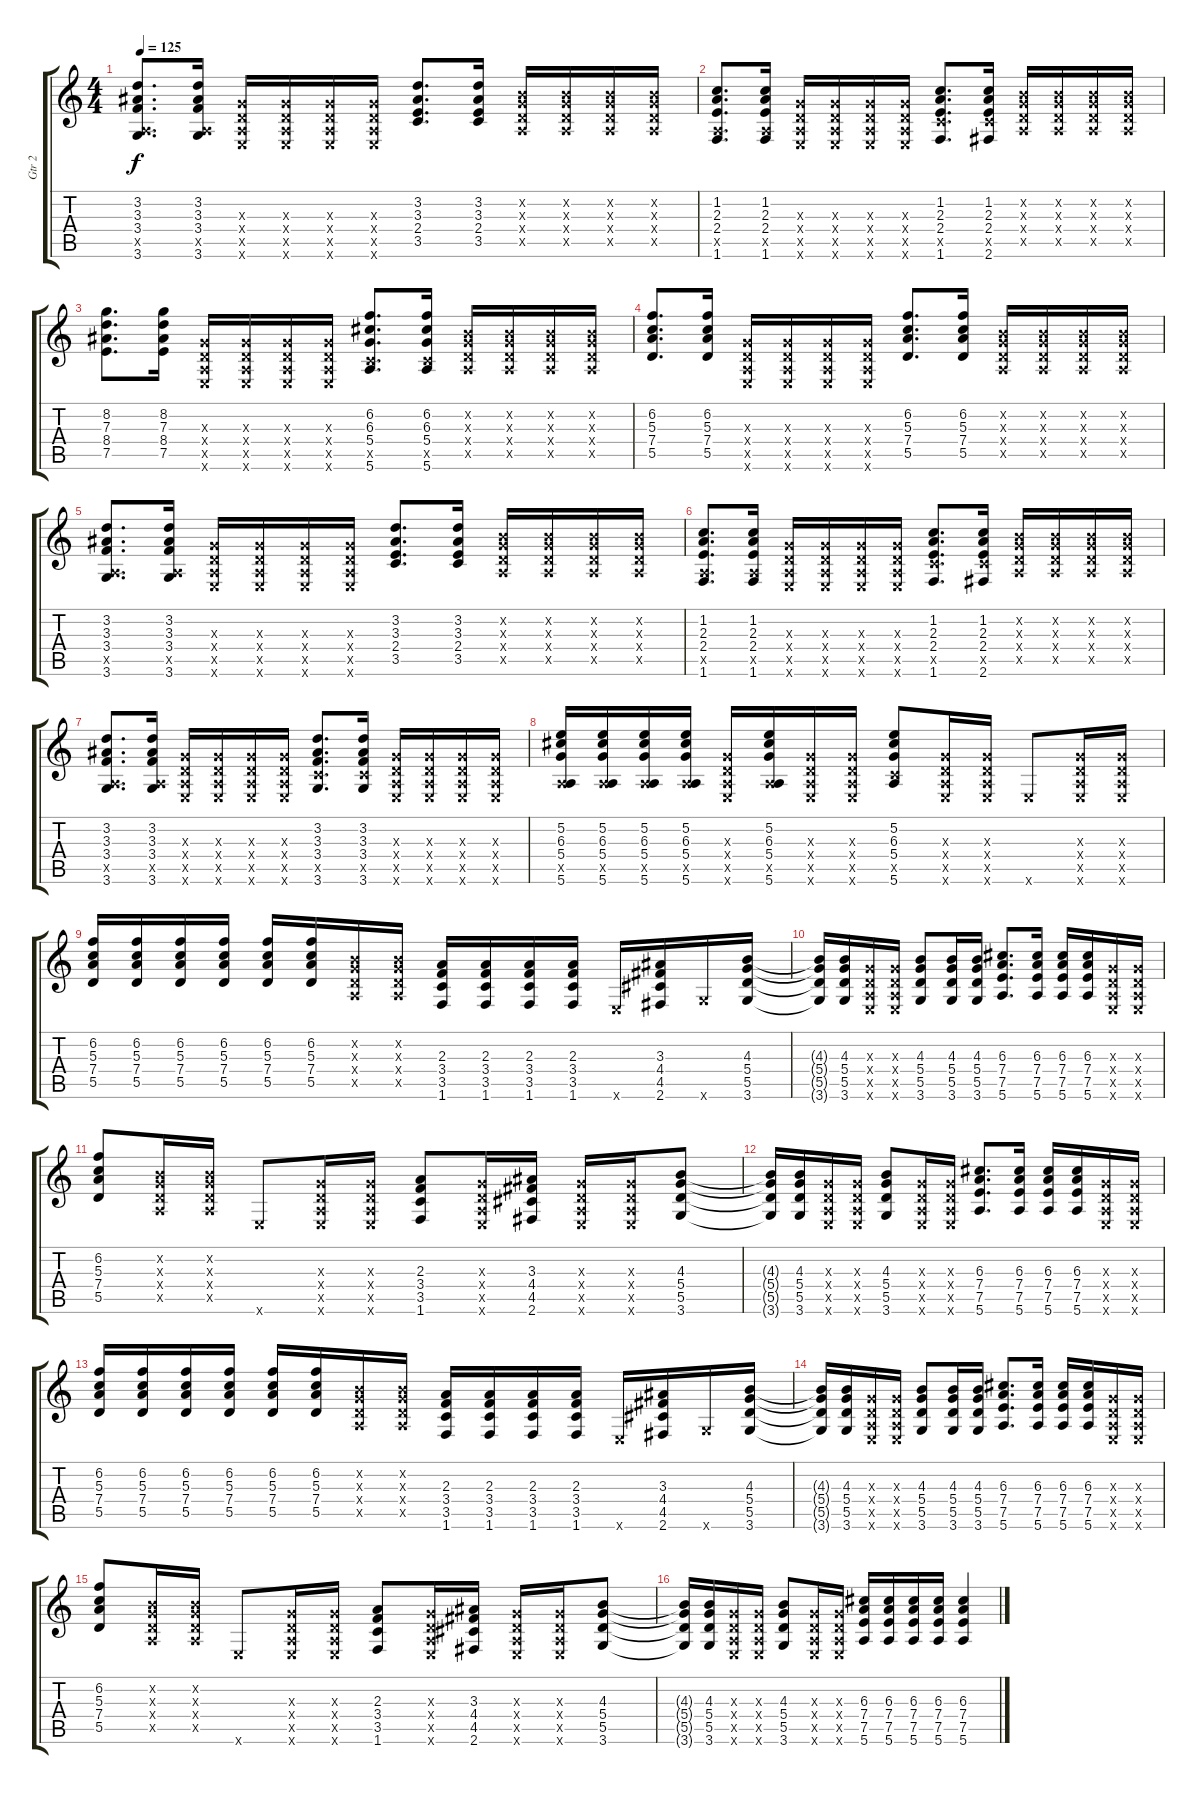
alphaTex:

\track ("Gtr 2" "Gtr 2") {instrument acousticguitarsteel}
\staff {score tabs}
\tuning (E4 B3 G3 D3 A2 E2) {hide}
\ts (4 4)
\tempo 125
\clef g2
\ks c
(3.2 3.3 3.4 0.5{x} 3.6).8{d dy f} (3.2 3.3 3.4 0.5{x} 3.6).16 (0.3{x} 0.4{x} 0.5{x} 0.6{x}).16 (0.3{x} 0.4{x} 0.5{x} 0.6{x}).16 (0.3{x} 0.4{x} 0.5{x} 0.6{x}).16 (0.3{x} 0.4{x} 0.5{x} 0.6{x}).16 (3.2 3.3 2.4 3.5).8{d} (3.2 3.3 2.4 3.5).16 (0.2{x} 0.3{x} 0.4{x} 0.5{x}).16 (0.2{x} 0.3{x} 0.4{x} 0.5{x}).16 (0.2{x} 0.3{x} 0.4{x} 0.5{x}).16 (0.2{x} 0.3{x} 0.4{x} 0.5{x}).16 |
(1.2 2.3 2.4 0.5{x} 1.6).8{d} (1.2 2.3 2.4 0.5{x} 1.6).16 (0.3{x} 0.4{x} 0.5{x} 0.6{x}).16 (0.3{x} 0.4{x} 0.5{x} 0.6{x}).16 (0.3{x} 0.4{x} 0.5{x} 0.6{x}).16 (0.3{x} 0.4{x} 0.5{x} 0.6{x}).16 (1.2 2.3 2.4 3.5{x} 1.6).8{d} (1.2 2.3 2.4 3.5{x} 2.6).16 (0.2{x} 0.3{x} 0.4{x} 0.5{x}).16 (0.2{x} 0.3{x} 0.4{x} 0.5{x}).16 (0.2{x} 0.3{x} 0.4{x} 0.5{x}).16 (0.2{x} 0.3{x} 0.4{x} 0.5{x}).16 |
(8.2 7.3 8.4 7.5).8{d} (8.2 7.3 8.4 7.5).16 (0.3{x} 0.4{x} 0.5{x} 0.6{x}).16 (0.3{x} 0.4{x} 0.5{x} 0.6{x}).16 (0.3{x} 0.4{x} 0.5{x} 0.6{x}).16 (0.3{x} 0.4{x} 0.5{x} 0.6{x}).16 (6.2 6.3 5.4 3.5{x} 5.6).8{d} (6.2 6.3 5.4 3.5{x} 5.6).16 (0.2{x} 0.3{x} 0.4{x} 0.5{x}).16 (0.2{x} 0.3{x} 0.4{x} 0.5{x}).16 (0.2{x} 0.3{x} 0.4{x} 0.5{x}).16 (0.2{x} 0.3{x} 0.4{x} 0.5{x}).16 |
(6.2 5.3 7.4 5.5).8{d} (6.2 5.3 7.4 5.5).16 (0.3{x} 0.4{x} 0.5{x} 0.6{x}).16 (0.3{x} 0.4{x} 0.5{x} 0.6{x}).16 (0.3{x} 0.4{x} 0.5{x} 0.6{x}).16 (0.3{x} 0.4{x} 0.5{x} 0.6{x}).16 (6.2 5.3 7.4 5.5).8{d} (6.2 5.3 7.4 5.5).16 (0.2{x} 0.3{x} 0.4{x} 0.5{x}).16 (0.2{x} 0.3{x} 0.4{x} 0.5{x}).16 (0.2{x} 0.3{x} 0.4{x} 0.5{x}).16 (0.2{x} 0.3{x} 0.4{x} 0.5{x}).16 |
(3.2 3.3 3.4 0.5{x} 3.6).8{d} (3.2 3.3 3.4 0.5{x} 3.6).16 (0.3{x} 0.4{x} 0.5{x} 0.6{x}).16 (0.3{x} 0.4{x} 0.5{x} 0.6{x}).16 (0.3{x} 0.4{x} 0.5{x} 0.6{x}).16 (0.3{x} 0.4{x} 0.5{x} 0.6{x}).16 (3.2 3.3 2.4 3.5).8{d} (3.2 3.3 2.4 3.5).16 (0.2{x} 0.3{x} 0.4{x} 0.5{x}).16 (0.2{x} 0.3{x} 0.4{x} 0.5{x}).16 (0.2{x} 0.3{x} 0.4{x} 0.5{x}).16 (0.2{x} 0.3{x} 0.4{x} 0.5{x}).16 |
(1.2 2.3 2.4 0.5{x} 1.6).8{d} (1.2 2.3 2.4 0.5{x} 1.6).16 (0.3{x} 0.4{x} 0.5{x} 0.6{x}).16 (0.3{x} 0.4{x} 0.5{x} 0.6{x}).16 (0.3{x} 0.4{x} 0.5{x} 0.6{x}).16 (0.3{x} 0.4{x} 0.5{x} 0.6{x}).16 (1.2 2.3 2.4 3.5{x} 1.6).8{d} (1.2 2.3 2.4 3.5{x} 2.6).16 (0.2{x} 0.3{x} 0.4{x} 0.5{x}).16 (0.2{x} 0.3{x} 0.4{x} 0.5{x}).16 (0.2{x} 0.3{x} 0.4{x} 0.5{x}).16 (0.2{x} 0.3{x} 0.4{x} 0.5{x}).16 |
(3.2 3.3 3.4 0.5{x} 3.6).8{d} (3.2 3.3 3.4 0.5{x} 3.6).16 (0.3{x} 0.4{x} 0.5{x} 0.6{x}).16 (0.3{x} 0.4{x} 0.5{x} 0.6{x}).16 (0.3{x} 0.4{x} 0.5{x} 0.6{x}).16 (0.3{x} 0.4{x} 0.5{x} 0.6{x}).16 (3.2 3.3 3.4 3.5{x} 3.6).8{d} (3.2 3.3 3.4 3.5{x} 3.6).16 (0.3{x} 0.4{x} 0.5{x} 0.6{x}).16 (0.3{x} 0.4{x} 0.5{x} 0.6{x}).16 (0.3{x} 0.4{x} 0.5{x} 0.6{x}).16 (0.3{x} 0.4{x} 0.5{x} 0.6{x}).16 |
(5.2 6.3 5.4 0.5{x} 5.6).16 (5.2 6.3 5.4 0.5{x} 5.6).16 (5.2 6.3 5.4 0.5{x} 5.6).16 (5.2 6.3 5.4 0.5{x} 5.6).16 (0.3{x} 0.4{x} 0.5{x} 0.6{x}).16 (5.2 6.3 5.4 0.5{x} 5.6).16 (0.3{x} 0.4{x} 0.5{x} 0.6{x}).16 (0.3{x} 0.4{x} 0.5{x} 0.6{x}).16 (5.2 6.3 5.4 3.5{x} 5.6).8 (0.3{x} 0.4{x} 0.5{x} 0.6{x}).16 (0.3{x} 0.4{x} 0.5{x} 0.6{x}).16 0.6{x}.8 (0.3{x} 0.4{x} 0.5{x} 0.6{x}).16 (0.3{x} 0.4{x} 0.5{x} 0.6{x}).16 |
(6.2 5.3 7.4 5.5).16 (6.2 5.3 7.4 5.5).16 (6.2 5.3 7.4 5.5).16 (6.2 5.3 7.4 5.5).16 (6.2 5.3 7.4 5.5).16 (6.2 5.3 7.4 5.5).16 (0.2{x} 0.3{x} 0.4{x} 0.5{x}).16 (0.2{x} 0.3{x} 0.4{x} 0.5{x}).16 (2.3 3.4 3.5 1.6).16 (2.3 3.4 3.5 1.6).16 (2.3 3.4 3.5 1.6).16 (2.3 3.4 3.5 1.6).16 0.6{x}.16 (3.3 4.4 4.5 2.6).16 3.6{x}.16 (4.3 5.4 5.5 3.6).16 |
(4.3{t} 5.4{t} 5.5{t} 3.6{t}).16 (4.3 5.4 5.5 3.6).16 (0.3{x} 0.4{x} 0.5{x} 0.6{x}).16 (0.3{x} 0.4{x} 0.5{x} 0.6{x}).16 (4.3 5.4 5.5 3.6).8 (4.3 5.4 5.5 3.6).16 (4.3 5.4 5.5 3.6).16 (6.3 7.4 7.5 5.6).8{d} (6.3 7.4 7.5 5.6).16 (6.3 7.4 7.5 5.6).16 (6.3 7.4 7.5 5.6).16 (0.3{x} 0.4{x} 0.5{x} 0.6{x}).16 (0.3{x} 0.4{x} 0.5{x} 0.6{x}).16 |
(6.2 5.3 7.4 5.5).8 (0.2{x} 0.3{x} 0.4{x} 0.5{x}).16 (0.2{x} 0.3{x} 0.4{x} 0.5{x}).16 0.6{x}.8 (0.3{x} 0.4{x} 0.5{x} 0.6{x}).16 (0.3{x} 0.4{x} 0.5{x} 0.6{x}).16 (2.3 3.4 3.5 1.6).8 (0.3{x} 0.4{x} 0.5{x} 0.6{x}).16 (3.3 4.4 4.5 2.6).16 (0.3{x} 0.4{x} 0.5{x} 0.6{x}).16 (0.3{x} 0.4{x} 0.5{x} 0.6{x}).16 (4.3 5.4 5.5 3.6).8 |
(4.3{t} 5.4{t} 5.5{t} 3.6{t}).16 (4.3 5.4 5.5 3.6).16 (0.3{x} 0.4{x} 0.5{x} 0.6{x}).16 (0.3{x} 0.4{x} 0.5{x} 0.6{x}).16 (4.3 5.4 5.5 3.6).8 (0.3{x} 0.4{x} 0.5{x} 0.6{x}).16 (0.3{x} 0.4{x} 0.5{x} 0.6{x}).16 (6.3 7.4 7.5 5.6).8{d} (6.3 7.4 7.5 5.6).16 (6.3 7.4 7.5 5.6).16 (6.3 7.4 7.5 5.6).16 (0.3{x} 0.4{x} 0.5{x} 0.6{x}).16 (0.3{x} 0.4{x} 0.5{x} 0.6{x}).16 |
(6.2 5.3 7.4 5.5).16 (6.2 5.3 7.4 5.5).16 (6.2 5.3 7.4 5.5).16 (6.2 5.3 7.4 5.5).16 (6.2 5.3 7.4 5.5).16 (6.2 5.3 7.4 5.5).16 (0.2{x} 0.3{x} 0.4{x} 0.5{x}).16 (0.2{x} 0.3{x} 0.4{x} 0.5{x}).16 (2.3 3.4 3.5 1.6).16 (2.3 3.4 3.5 1.6).16 (2.3 3.4 3.5 1.6).16 (2.3 3.4 3.5 1.6).16 0.6{x}.16 (3.3 4.4 4.5 2.6).16 3.6{x}.16 (4.3 5.4 5.5 3.6).16 |
(4.3{t} 5.4{t} 5.5{t} 3.6{t}).16 (4.3 5.4 5.5 3.6).16 (0.3{x} 0.4{x} 0.5{x} 0.6{x}).16 (0.3{x} 0.4{x} 0.5{x} 0.6{x}).16 (4.3 5.4 5.5 3.6).8 (4.3 5.4 5.5 3.6).16 (4.3 5.4 5.5 3.6).16 (6.3 7.4 7.5 5.6).8{d} (6.3 7.4 7.5 5.6).16 (6.3 7.4 7.5 5.6).16 (6.3 7.4 7.5 5.6).16 (0.3{x} 0.4{x} 0.5{x} 0.6{x}).16 (0.3{x} 0.4{x} 0.5{x} 0.6{x}).16 |
(6.2 5.3 7.4 5.5).8 (0.2{x} 0.3{x} 0.4{x} 0.5{x}).16 (0.2{x} 0.3{x} 0.4{x} 0.5{x}).16 0.6{x}.8 (0.3{x} 0.4{x} 0.5{x} 0.6{x}).16 (0.3{x} 0.4{x} 0.5{x} 0.6{x}).16 (2.3 3.4 3.5 1.6).8 (0.3{x} 0.4{x} 0.5{x} 0.6{x}).16 (3.3 4.4 4.5 2.6).16 (0.3{x} 0.4{x} 0.5{x} 0.6{x}).16 (0.3{x} 0.4{x} 0.5{x} 0.6{x}).16 (4.3 5.4 5.5 3.6).8 |
(4.3{t} 5.4{t} 5.5{t} 3.6{t}).16 (4.3 5.4 5.5 3.6).16 (0.3{x} 0.4{x} 0.5{x} 0.6{x}).16 (0.3{x} 0.4{x} 0.5{x} 0.6{x}).16 (4.3 5.4 5.5 3.6).8 (0.3{x} 0.4{x} 0.5{x} 0.6{x}).16 (0.3{x} 0.4{x} 0.5{x} 0.6{x}).16 (6.3 7.4 7.5 5.6).16 (6.3 7.4 7.5 5.6).16 (6.3 7.4 7.5 5.6).16 (6.3 7.4 7.5 5.6).16 (6.3 7.4 7.5 5.6).4
